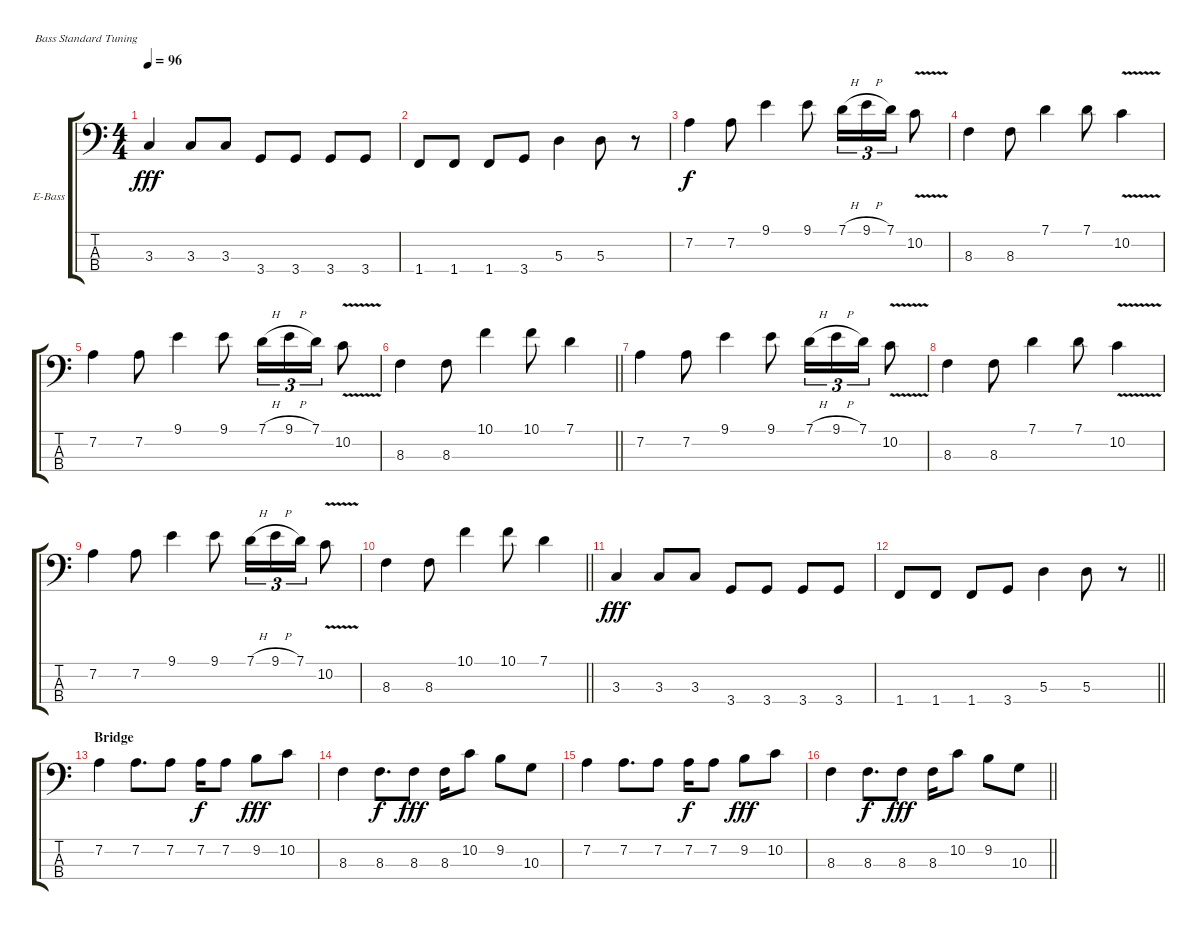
\bracketExtendMode groupsimilarinstruments
\firstSystemTrackNameOrientation horizontal
\otherSystemsTrackNameOrientation horizontal
\track ("Bass" "E-Bass") {instrument electricbassfinger}
\staff {score tabs}
\tuning (G2 D2 A1 E1)
\ts (4 4)
\tempo 96
\clef f4
\ks c
3.3.4{dy fff} 3.3.8 3.3.8 3.4.8 3.4.8 3.4.8 3.4.8 |
1.4.8 1.4.8 1.4.8 3.4.8 5.3.4 5.3.8 r.8 |
7.2.4{dy f} 7.2.8 9.1.4 9.1.8 7.1{h}.16{tu (3 2)} 9.1{h}.16{tu (3 2)} 7.1.16{tu (3 2)} 10.2{v}.8 |
8.3.4 8.3.8 7.1.4 7.1.8 10.2{v}.4 |
7.2.4 7.2.8 9.1.4 9.1.8 7.1{h}.16{tu (3 2)} 9.1{h}.16{tu (3 2)} 7.1.16{tu (3 2)} 10.2{v}.8 |
\barLineRight lightlight
8.3.4 8.3.8 10.1.4 10.1.8 7.1.4 |
7.2.4 7.2.8 9.1.4 9.1.8 7.1{h}.16{tu (3 2)} 9.1{h}.16{tu (3 2)} 7.1.16{tu (3 2)} 10.2{v}.8 |
8.3.4 8.3.8 7.1.4 7.1.8 10.2{v}.4 |
7.2.4 7.2.8 9.1.4 9.1.8 7.1{h}.16{tu (3 2)} 9.1{h}.16{tu (3 2)} 7.1.16{tu (3 2)} 10.2{v}.8 |
\barLineRight lightlight
8.3.4 8.3.8 10.1.4 10.1.8 7.1.4 |
3.3.4{dy fff} 3.3.8 3.3.8 3.4.8 3.4.8 3.4.8 3.4.8 |
\barLineRight lightlight
1.4.8 1.4.8 1.4.8 3.4.8 5.3.4 5.3.8 r.8 |
\section ("" "Bridge")
7.2.4 7.2.8{d} 7.2.8 7.2.16{dy f} 7.2.8 9.2.8{dy fff} 10.2.8 |
8.3.4 8.3.8{d dy f} 8.3.8{dy fff} 8.3.16 10.2.8 9.2.8 10.3.8 |
7.2.4 7.2.8{d} 7.2.8 7.2.16{dy f} 7.2.8 9.2.8{dy fff} 10.2.8 |
\barLineRight lightlight
8.3.4 8.3.8{d dy f} 8.3.8{dy fff} 8.3.16 10.2.8 9.2.8 10.3.8
